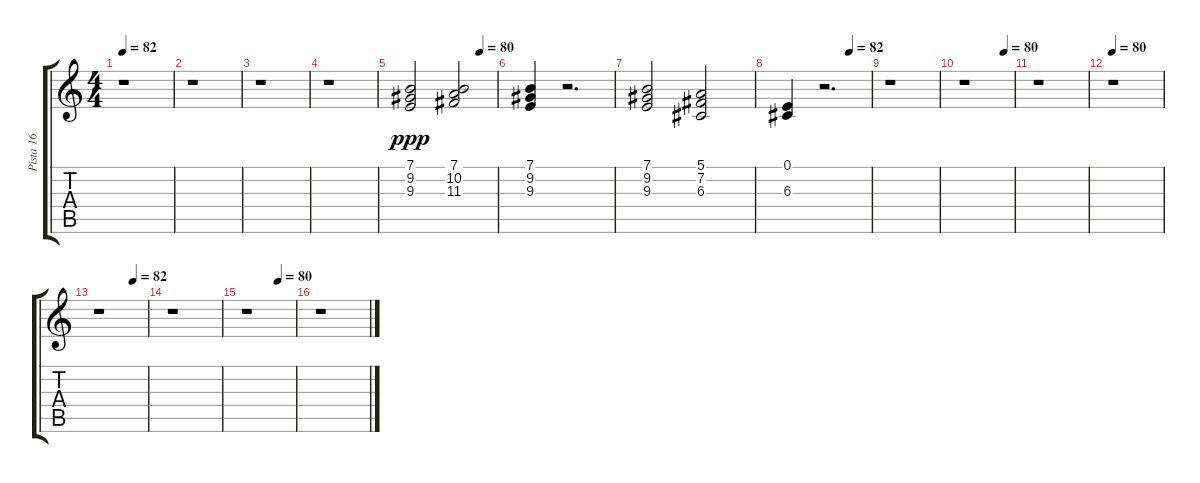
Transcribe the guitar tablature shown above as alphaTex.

\track ("Pista 16" "Pista 16") {instrument stringensemble1}
\staff {score tabs}
\tuning (E4 B3 G3 D3 A2 E2) {hide}
\ts (4 4)
\tempo 82
\clef g2
\ks c
r.1{dy f} |
r.1 |
r.1 |
r.1 |
\tempo (80 0.8125)
(7.1 9.2 9.3).2{dy ppp} (7.1 10.2 11.3).2 |
(7.1 9.2 9.3).4 r.2{d} |
(7.1 9.2 9.3).2 (5.1 7.2 6.3).2 |
\tempo (82 0.75)
(0.1 6.3).4 r.2{d} |
r.1 |
\tempo (80 0.8125)
r.1 |
r.1 |
\tempo 80
r.1 |
\tempo (82 0.71875)
r.1 |
r.1 |
\tempo (80 0.65625)
r.1 |
r.1
